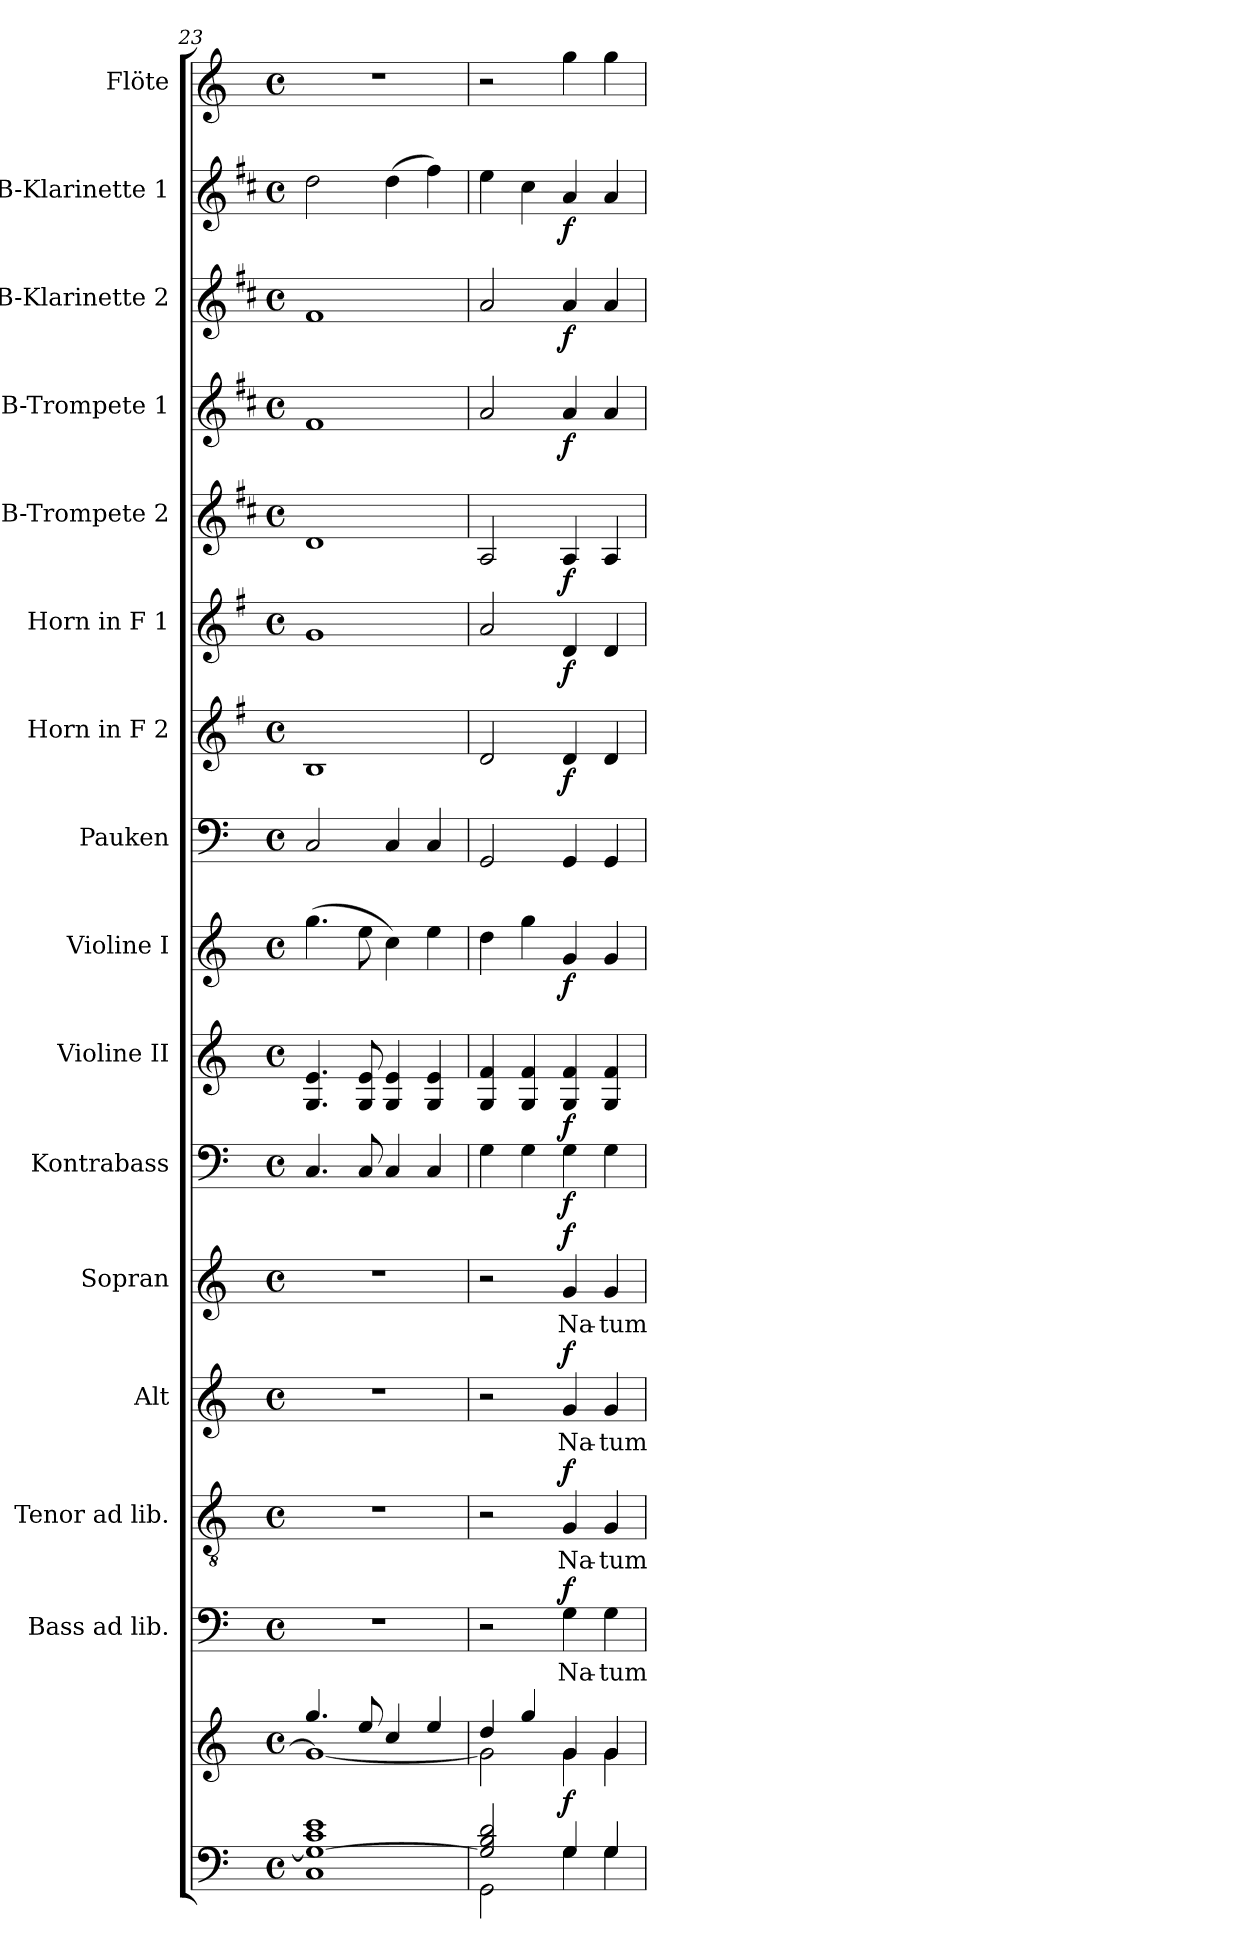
**kern	**kern	**dynam	**kern	**text	**dynam	**kern	**text	**dynam	**kern	**text	**dynam	**kern	**text	**dynam	**kern	**dynam	**kern	**dynam	**kern	**dynam	**kern	**kern	**dynam	**kern	**dynam	**kern	**dynam	**kern	**dynam	**kern	**dynam	**kern	**dynam	**kern
*part16	*part16	*part16	*part15	*part15	*part15	*part14	*part14	*part14	*part13	*part13	*part13	*part12	*part12	*part12	*part11	*part11	*part10	*part10	*part9	*part9	*part8	*part7	*part7	*part6	*part6	*part5	*part5	*part4	*part4	*part3	*part3	*part2	*part2	*part1
*staff17	*staff16	*staff16/17	*staff15	*staff15	*staff15	*staff14	*staff14	*staff14	*staff13	*staff13	*staff13	*staff12	*staff12	*staff12	*staff11	*staff11	*staff10	*staff10	*staff9	*staff9	*staff8	*staff7	*staff7	*staff6	*staff6	*staff5	*staff5	*staff4	*staff4	*staff3	*staff3	*staff2	*staff2	*staff1
*	*	*	*I"Bass ad lib.	*	*	*I"Tenor ad lib.	*	*	*I"Alt	*	*	*I"Sopran	*	*	*I"Kontrabass	*	*I"Violine II	*	*I"Violine I	*	*I"Pauken	*I"Horn in F 2	*	*I"Horn in F 1	*	*I"B-Trompete 2	*	*I"B-Trompete 1	*	*I"B-Klarinette 2	*	*I"B-Klarinette 1	*	*I"Flöte
*	*	*	*I'B.	*	*	*I'T.	*	*	*I'A.	*	*	*I'S.	*	*	*I'Kb.	*	*I'Vl. II	*	*I'Vl. I	*	*I'Pk.	*	*	*I'Hr. 1	*	*I'B Trp. 2	*	*I'B Trp. 1	*	*I'B Kl. 2	*	*I'B Kl. 1	*	*I'Fl.
*clefF4	*clefG2	*	*clefF4	*	*	*clefGv2	*	*	*clefG2	*	*	*clefG2	*	*	*clefF4	*	*clefG2	*	*clefG2	*	*clefF4	*clefG2	*	*clefG2	*	*clefG2	*	*clefG2	*	*clefG2	*	*clefG2	*	*clefG2
*	*	*	*	*	*	*	*	*	*	*	*	*	*	*	*ITrd7c12	*	*	*	*	*	*	*ITrd4c7	*	*ITrd4c7	*	*ITrd1c2	*	*ITrd1c2	*	*ITrd1c2	*	*ITrd1c2	*	*
*k[]	*k[]	*	*k[]	*	*	*k[]	*	*	*k[]	*	*	*k[]	*	*	*k[]	*	*k[]	*	*k[]	*	*k[]	*k[]	*	*k[]	*	*k[]	*	*k[]	*	*k[]	*	*k[]	*	*k[]
*C:	*C:	*	*C:	*	*	*C:	*	*	*C:	*	*	*C:	*	*	*C:	*	*C:	*	*C:	*	*C:	*C:	*	*C:	*	*C:	*	*C:	*	*C:	*	*C:	*	*C:
*M4/4	*M4/4	*	*M4/4	*	*	*M4/4	*	*	*M4/4	*	*	*M4/4	*	*	*M4/4	*	*M4/4	*	*M4/4	*	*M4/4	*M4/4	*	*M4/4	*	*M4/4	*	*M4/4	*	*M4/4	*	*M4/4	*	*M4/4
*met(c)	*met(c)	*	*met(c)	*	*	*met(c)	*	*	*met(c)	*	*	*met(c)	*	*	*met(c)	*	*met(c)	*	*met(c)	*	*met(c)	*met(c)	*	*met(c)	*	*met(c)	*	*met(c)	*	*met(c)	*	*met(c)	*	*met(c)
=23	=23	=23	=23	=23	=23	=23	=23	=23	=23	=23	=23	=23	=23	=23	=23	=23	=23	=23	=23	=23	=23	=23	=23	=23	=23	=23	=23	=23	=23	=23	=23	=23	=23	=23
*^	*^	*	*	*	*	*	*	*	*	*	*	*	*	*	*	*	*	*	*	*	*	*	*	*	*	*	*	*	*	*	*	*	*	*
1G_ 1c 1e	1C	4.gg/	1g_	.	1r	.	.	1r	.	.	1r	.	.	1r	.	.	4.CC/	.	4.G/ 4.e/	.	(>4.gg\	.	2C/	1E	.	1c	.	1c	.	1e	.	1e	.	2cc\	.	1r
.	.	8ee/	.	.	.	.	.	.	.	.	.	.	.	.	.	.	8CC/	.	8G/ 8e/	.	8ee\	.	.	.	.	.	.	.	.	.	.	.	.	.	.	.
.	.	4cc/	.	.	.	.	.	.	.	.	.	.	.	.	.	.	4CC/	.	4G/ 4e/	.	4cc\)	.	4C/	.	.	.	.	.	.	.	.	.	.	(>4cc\	.	.
.	.	4ee/	.	.	.	.	.	.	.	.	.	.	.	.	.	.	4CC/	.	4G/ 4e/	.	4ee\	.	4C/	.	.	.	.	.	.	.	.	.	.	4ee\)	.	.
=24	=24	=24	=24	=24	=24	=24	=24	=24	=24	=24	=24	=24	=24	=24	=24	=24	=24	=24	=24	=24	=24	=24	=24	=24	=24	=24	=24	=24	=24	=24	=24	=24	=24	=24	=24	=24
2G/] 2B/ 2d/	2GG\	4dd/	2g\]	.	2r	.	.	2r	.	.	2r	.	.	2r	.	.	4GG\	.	4G/ 4f/	.	4dd\	.	2GG/	2G/	.	2d/	.	2G/	.	2g/	.	2g/	.	4dd\	.	2r
.	.	4gg/	.	.	.	.	.	.	.	.	.	.	.	.	.	.	4GG\	.	4G/ 4f/	.	4gg\	.	.	.	.	.	.	.	.	.	.	.	.	4b\	.	.
!	!	!	!	!LO:DY:b	!	!LO:LY:b	!LO:DY:a	!	!LO:LY:b	!LO:DY:a	!	!LO:LY:b	!LO:DY:a	!	!LO:LY:b	!LO:DY:a	!	!LO:DY:b	!	!LO:DY:b	!	!LO:DY:b	!	!	!LO:DY:b	!	!LO:DY:b	!	!LO:DY:b	!	!LO:DY:b	!	!LO:DY:b	!	!LO:DY:b	!
4G/	4G\	4g/	4g\	f	4G\	Na-	f	4G/	Na-	f	4g/	Na-	f	4g/	Na-	f	4GG\	f	4G/ 4f/	f	4g/	f	4GG/	4G/	f	4G/	f	4G/	f	4g/	f	4g/	f	4g/	f	4gg\
!	!	!	!	!	!	!LO:LY:b	!	!	!LO:LY:b	!	!	!LO:LY:b	!	!	!LO:LY:b	!	!	!	!	!	!	!	!	!	!	!	!	!	!	!	!	!	!	!	!	!
4G/	4G\	4g/	4g\	.	4G\	-tum	.	4G/	-tum	.	4g/	-tum	.	4g/	-tum	.	4GG\	.	4G/ 4f/	.	4g/	.	4GG/	4G/	.	4G/	.	4G/	.	4g/	.	4g/	.	4g/	.	4gg\
*v	*v	*	*	*	*	*	*	*	*	*	*	*	*	*	*	*	*	*	*	*	*	*	*	*	*	*	*	*	*	*	*	*	*	*	*	*
*	*v	*v	*	*	*	*	*	*	*	*	*	*	*	*	*	*	*	*	*	*	*	*	*	*	*	*	*	*	*	*	*	*	*	*	*
=	=	=	=	=	=	=	=	=	=	=	=	=	=	=	=	=	=	=	=	=	=	=	=	=	=	=	=	=	=	=	=	=	=	=
*-	*-	*-	*-	*-	*-	*-	*-	*-	*-	*-	*-	*-	*-	*-	*-	*-	*-	*-	*-	*-	*-	*-	*-	*-	*-	*-	*-	*-	*-	*-	*-	*-	*-	*-
